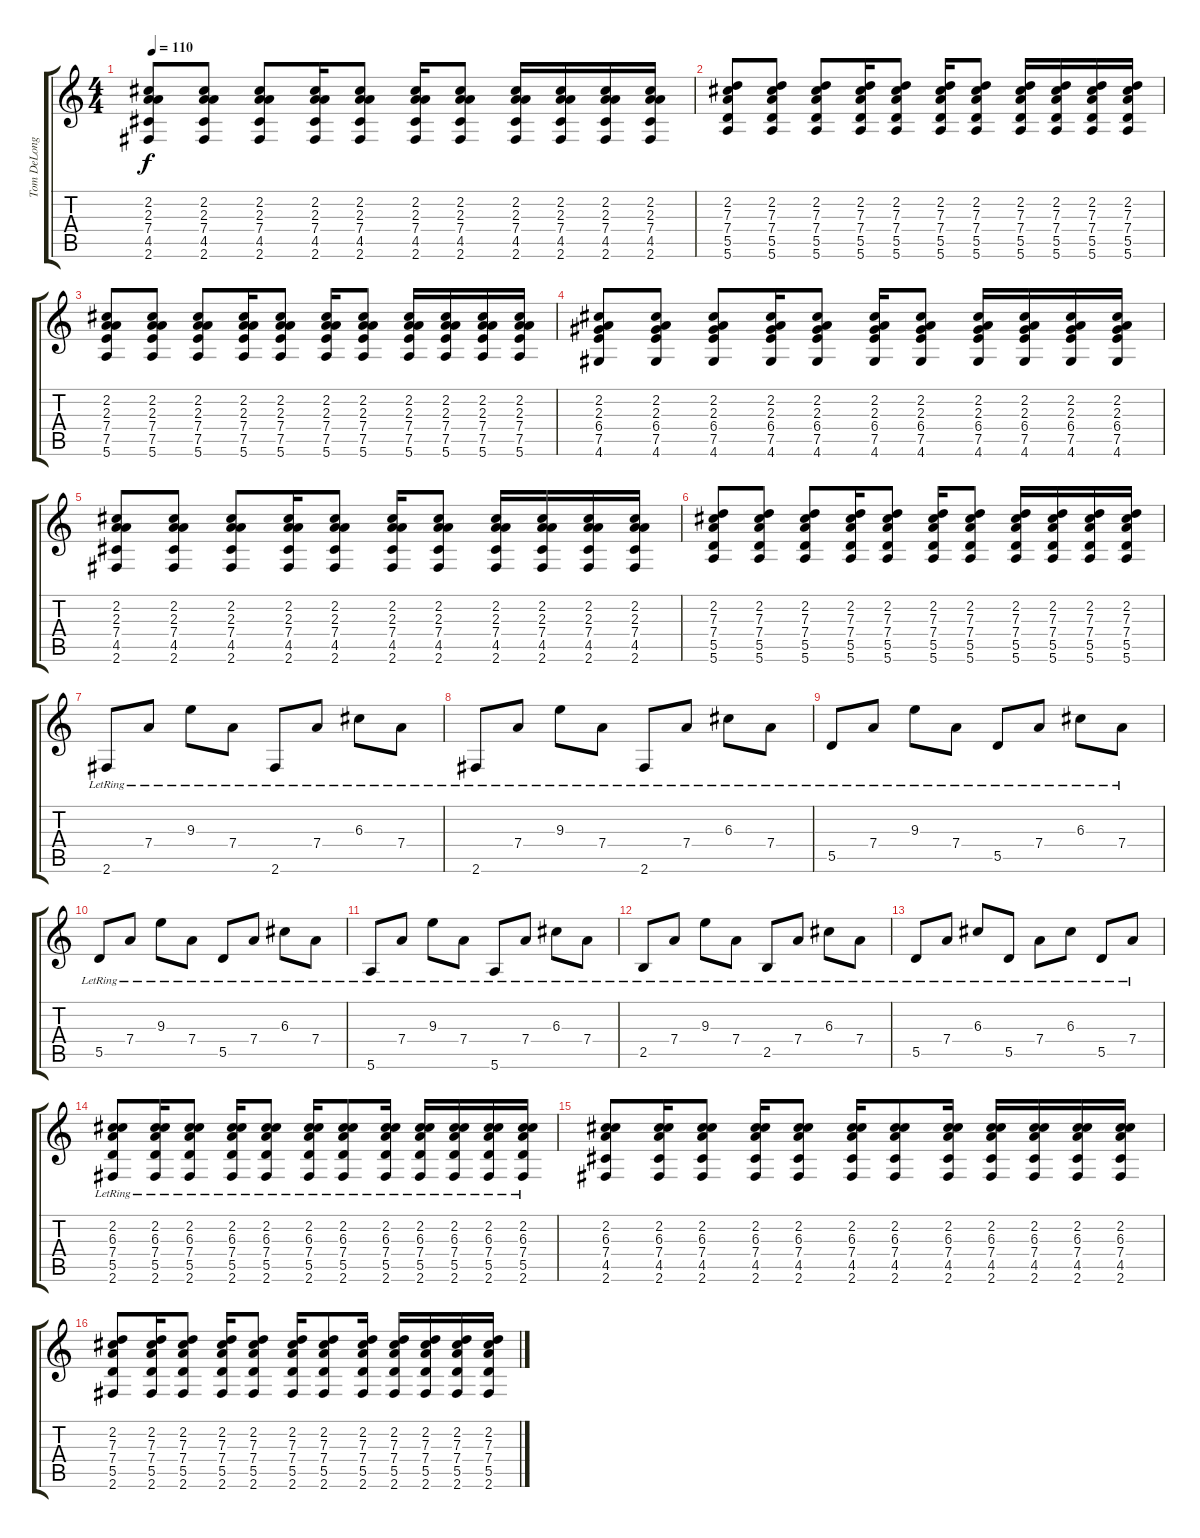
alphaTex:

\track ("Tom DeLonge" "Tom DeLong") {instrument acousticguitarsteel}
\staff {score tabs}
\tuning (E4 B3 G3 D3 A2 E2) {hide}
\ts (4 4)
\tempo 110
\clef g2
\ks c
(2.2 2.3 7.4 4.5 2.6).8{dy f} (2.2 2.3 7.4 4.5 2.6).8 (2.2 2.3 7.4 4.5 2.6).8 (2.2 2.3 7.4 4.5 2.6).16 (2.2 2.3 7.4 4.5 2.6).8 (2.2 2.3 7.4 4.5 2.6).16 (2.2 2.3 7.4 4.5 2.6).8 (2.2 2.3 7.4 4.5 2.6).16 (2.2 2.3 7.4 4.5 2.6).16 (2.2 2.3 7.4 4.5 2.6).16 (2.2 2.3 7.4 4.5 2.6).16 |
(2.2 7.3 7.4 5.5 5.6).8 (2.2 7.3 7.4 5.5 5.6).8 (2.2 7.3 7.4 5.5 5.6).8 (2.2 7.3 7.4 5.5 5.6).16 (2.2 7.3 7.4 5.5 5.6).8 (2.2 7.3 7.4 5.5 5.6).16 (2.2 7.3 7.4 5.5 5.6).8 (2.2 7.3 7.4 5.5 5.6).16 (2.2 7.3 7.4 5.5 5.6).16 (2.2 7.3 7.4 5.5 5.6).16 (2.2 7.3 7.4 5.5 5.6).16 |
(2.2 2.3 7.4 7.5 5.6).8 (2.2 2.3 7.4 7.5 5.6).8 (2.2 2.3 7.4 7.5 5.6).8 (2.2 2.3 7.4 7.5 5.6).16 (2.2 2.3 7.4 7.5 5.6).8 (2.2 2.3 7.4 7.5 5.6).16 (2.2 2.3 7.4 7.5 5.6).8 (2.2 2.3 7.4 7.5 5.6).16 (2.2 2.3 7.4 7.5 5.6).16 (2.2 2.3 7.4 7.5 5.6).16 (2.2 2.3 7.4 7.5 5.6).16 |
(2.2 2.3 6.4 7.5 4.6).8 (2.2 2.3 6.4 7.5 4.6).8 (2.2 2.3 6.4 7.5 4.6).8 (2.2 2.3 6.4 7.5 4.6).16 (2.2 2.3 6.4 7.5 4.6).8 (2.2 2.3 6.4 7.5 4.6).16 (2.2 2.3 6.4 7.5 4.6).8 (2.2 2.3 6.4 7.5 4.6).16 (2.2 2.3 6.4 7.5 4.6).16 (2.2 2.3 6.4 7.5 4.6).16 (2.2 2.3 6.4 7.5 4.6).16 |
(2.2 2.3 7.4 4.5 2.6).8 (2.2 2.3 7.4 4.5 2.6).8 (2.2 2.3 7.4 4.5 2.6).8 (2.2 2.3 7.4 4.5 2.6).16 (2.2 2.3 7.4 4.5 2.6).8 (2.2 2.3 7.4 4.5 2.6).16 (2.2 2.3 7.4 4.5 2.6).8 (2.2 2.3 7.4 4.5 2.6).16 (2.2 2.3 7.4 4.5 2.6).16 (2.2 2.3 7.4 4.5 2.6).16 (2.2 2.3 7.4 4.5 2.6).16 |
(2.2 7.3 7.4 5.5 5.6).8 (2.2 7.3 7.4 5.5 5.6).8 (2.2 7.3 7.4 5.5 5.6).8 (2.2 7.3 7.4 5.5 5.6).16 (2.2 7.3 7.4 5.5 5.6).8 (2.2 7.3 7.4 5.5 5.6).16 (2.2 7.3 7.4 5.5 5.6).8 (2.2 7.3 7.4 5.5 5.6).16 (2.2 7.3 7.4 5.5 5.6).16 (2.2 7.3 7.4 5.5 5.6).16 (2.2 7.3 7.4 5.5 5.6).16 |
2.6{lr}.8 7.4{lr}.8 9.3{lr}.8 7.4{lr}.8 2.6{lr}.8 7.4{lr}.8 6.3{lr}.8 7.4{lr}.8 |
2.6{lr}.8 7.4{lr}.8 9.3{lr}.8 7.4{lr}.8 2.6{lr}.8 7.4{lr}.8 6.3{lr}.8 7.4{lr}.8 |
5.5{lr}.8 7.4{lr}.8 9.3{lr}.8 7.4{lr}.8 5.5{lr}.8 7.4{lr}.8 6.3{lr}.8 7.4{lr}.8 |
5.5{lr}.8 7.4{lr}.8 9.3{lr}.8 7.4{lr}.8 5.5{lr}.8 7.4{lr}.8 6.3{lr}.8 7.4{lr}.8 |
5.6{lr}.8 7.4{lr}.8 9.3{lr}.8 7.4{lr}.8 5.6{lr}.8 7.4{lr}.8 6.3{lr}.8 7.4{lr}.8 |
2.5{lr}.8 7.4{lr}.8 9.3{lr}.8 7.4{lr}.8 2.5{lr}.8 7.4{lr}.8 6.3{lr}.8 7.4{lr}.8 |
5.5{lr}.8 7.4{lr}.8 6.3{lr}.8 5.5{lr}.8 7.4{lr}.8 6.3{lr}.8 5.5{lr}.8 7.4{lr}.8 |
(2.2 6.3{lr} 7.4{lr} 5.5{lr} 2.6).8 (2.2 6.3{lr} 7.4{lr} 5.5{lr} 2.6).16 (2.2 6.3{lr} 7.4{lr} 5.5{lr} 2.6).8 (2.2 6.3{lr} 7.4{lr} 5.5{lr} 2.6).16 (2.2 6.3{lr} 7.4{lr} 5.5{lr} 2.6).8 (2.2 6.3{lr} 7.4{lr} 5.5{lr} 2.6).16 (2.2 6.3{lr} 7.4{lr} 5.5{lr} 2.6).8 (2.2 6.3{lr} 7.4{lr} 5.5{lr} 2.6).16 (2.2 6.3{lr} 7.4{lr} 5.5{lr} 2.6).16 (2.2 6.3{lr} 7.4{lr} 5.5{lr} 2.6).16 (2.2 6.3{lr} 7.4{lr} 5.5{lr} 2.6).16 (2.2 6.3{lr} 7.4{lr} 5.5{lr} 2.6).16 |
(2.2 6.3 7.4 4.5 2.6).8 (2.2 6.3 7.4 4.5 2.6).16 (2.2 6.3 7.4 4.5 2.6).8 (2.2 6.3 7.4 4.5 2.6).16 (2.2 6.3 7.4 4.5 2.6).8 (2.2 6.3 7.4 4.5 2.6).16 (2.2 6.3 7.4 4.5 2.6).8 (2.2 6.3 7.4 4.5 2.6).16 (2.2 6.3 7.4 4.5 2.6).16 (2.2 6.3 7.4 4.5 2.6).16 (2.2 6.3 7.4 4.5 2.6).16 (2.2 6.3 7.4 4.5 2.6).16 |
(2.2 7.3 7.4 5.5 2.6).8 (2.2 7.3 7.4 5.5 2.6).16 (2.2 7.3 7.4 5.5 2.6).8 (2.2 7.3 7.4 5.5 2.6).16 (2.2 7.3 7.4 5.5 2.6).8 (2.2 7.3 7.4 5.5 2.6).16 (2.2 7.3 7.4 5.5 2.6).8 (2.2 7.3 7.4 5.5 2.6).16 (2.2 7.3 7.4 5.5 2.6).16 (2.2 7.3 7.4 5.5 2.6).16 (2.2 7.3 7.4 5.5 2.6).16 (2.2 7.3 7.4 5.5 2.6).16
